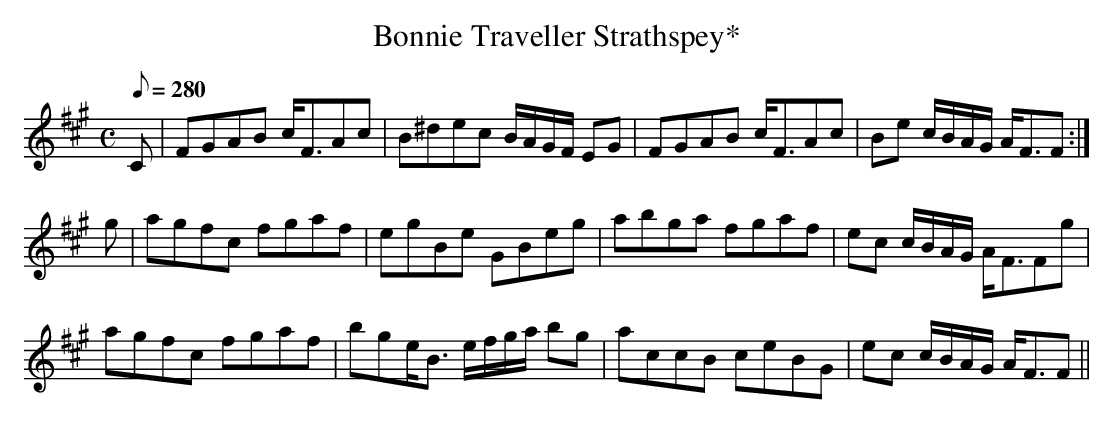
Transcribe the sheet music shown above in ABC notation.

X:1
T:Bonnie Traveller Strathspey* % nf<bb
L:1/8
M:C
Q:280
K:F# minor
C|FGAB c<FAc|B^dec B/A/G/F/ EG|FGAB c<FAc|Be c/B/A/G/ A<FF:|
g|agfc fgaf|egBe GBeg|abga fgaf|ec c/B/A/G/ A<FFg|
agfc fgaf|bge<B e/f/g/a/ bg|accB ceBG|ec c/B/A/G/ A<FF||
